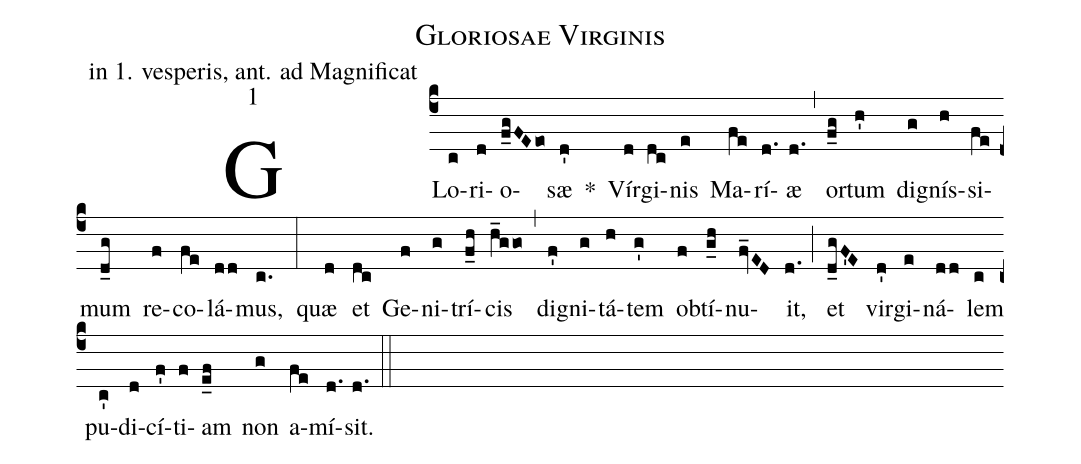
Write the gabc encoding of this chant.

name: Gloriosae Virginis;
office-part: in 1. vesperis, ant. ad Magnificat;
mode: 1;
%%
(c4) GLo(c)ri(d)o(f_gFEeo<)sæ(d') *() Vír(d)gi(dc)nis(e) Ma(fe)rí(d.)æ(d.) (,)
or(f_g)tum(h') dig(g)nís(h)si(fe)mum(d_g) re(f)co(fe)lá(dd)mus,(c.) (:)
quæ(d) et(dc) Ge(f)ni(g)trí(f_h)cis(h_ggo<) (,)
dig(f')ni(g)tá(h)tem(g') ob(f)tí(g_h)nu(fv_ED)it,(d.) (;)
et(d_gF'E) vir(d')gi(e)ná(dd)lem(c) pu(c')di(d)cí(f')ti(f)am(e_f) non(g) a(fe)mí(d.)sit.(d.) (::)
